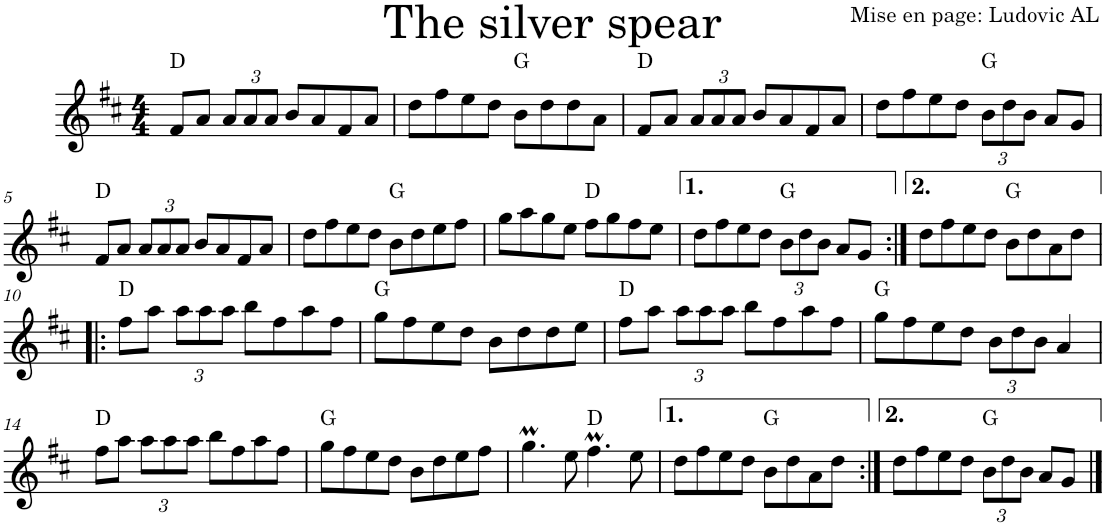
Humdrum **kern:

**kern	**harte
*part1	*part1
*staff1	*
*I"Violon	*
*I'Vln.	*
*clefG2	*
*k[f#c#]	*
*M4/4	*
=1	=1
8f#/L	D:maj
8a/J	.
*Xbrackettup	*
12a/L	.
12a/	.
12a/J	.
8b/L	.
8a/	.
8f#/	.
8a/J	.
=2	=2
8dd\L	.
8ff#\	.
8ee\	.
8dd\J	.
8b\L	G:maj
8dd\	.
8dd\	.
8a\J	.
=3	=3
8f#/L	D:maj
8a/J	.
12a/L	.
12a/	.
12a/J	.
8b/L	.
8a/	.
8f#/	.
8a/J	.
=4	=4
8dd\L	.
8ff#\	.
8ee\	.
8dd\J	.
12b\L	G:maj
12dd\	.
12b\J	.
8a/L	.
8g/J	.
!!LO:LB:g=z
=5	=5
8f#/L	D:maj
8a/J	.
12a/L	.
12a/	.
12a/J	.
8b/L	.
8a/	.
8f#/	.
8a/J	.
=6	=6
8dd\L	.
8ff#\	.
8ee\	.
8dd\J	.
8b\L	G:maj
8dd\	.
8ee\	.
8ff#\J	.
=7	=7
8gg\L	.
8aa\	.
8gg\	.
8ee\J	.
8ff#\L	D:maj
8gg\	.
8ff#\	.
8ee\J	.
=8	=8
8dd\L	.
8ff#\	.
8ee\	.
8dd\J	.
12b\L	G:maj
12dd\	.
12b\J	.
8a/L	.
8g/J	.
=9:|!	=9:|!
8dd\L	.
8ff#\	.
8ee\	.
8dd\J	.
8b\L	G:maj
8dd\	.
8a\	.
8dd\J	.
!!LO:LB:g=z
=10!|:	=10!|:
8ff#\L	D:maj
8aa\J	.
12aa\L	.
12aa\	.
12aa\J	.
8bb\L	.
8ff#\	.
8aa\	.
8ff#\J	.
=11	=11
8gg\L	G:maj
8ff#\	.
8ee\	.
8dd\J	.
8b\L	.
8dd\	.
8dd\	.
8ee\J	.
=12	=12
8ff#\L	D:maj
8aa\J	.
12aa\L	.
12aa\	.
12aa\J	.
8bb\L	.
8ff#\	.
8aa\	.
8ff#\J	.
=13	=13
8gg\L	G:maj
8ff#\	.
8ee\	.
8dd\J	.
12b\L	.
12dd\	.
12b\J	.
4a/	.
!!LO:LB:g=z
=14	=14
8ff#\L	D:maj
8aa\J	.
12aa\L	.
12aa\	.
12aa\J	.
8bb\L	.
8ff#\	.
8aa\	.
8ff#\J	.
=15	=15
8gg\L	G:maj
8ff#\	.
8ee\	.
8dd\J	.
8b\L	.
8dd\	.
8ee\	.
8ff#\J	.
=16	=16
4.ggM\	.
8ee\	.
4.ff#m\	D:maj
8ee\	.
=17	=17
8dd\L	.
8ff#\	.
8ee\	.
8dd\J	.
8b\L	G:maj
8dd\	.
8a\	.
8dd\J	.
=18:|!	=18:|!
8dd\L	.
8ff#\	.
8ee\	.
8dd\J	.
12b\L	G:maj
12dd\	.
12b\J	.
8a/L	.
8g/J	.
==	==
*-	*-
